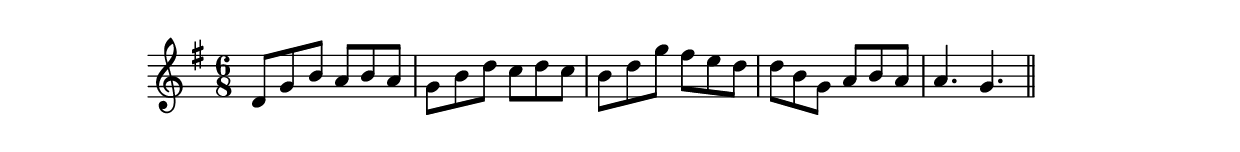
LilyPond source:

\version "2.19.49"
%{\header {
  composer = "B. Crowell"
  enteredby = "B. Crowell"
}%}
\score{{\key g \major
\time 6/8
%{\tempo 4=130
%}\relative f' {
  d8 g b a b a | g b d c d c | b d g fis e d | d b g a b a | a4. g4.
  \bar "||"
}

}}